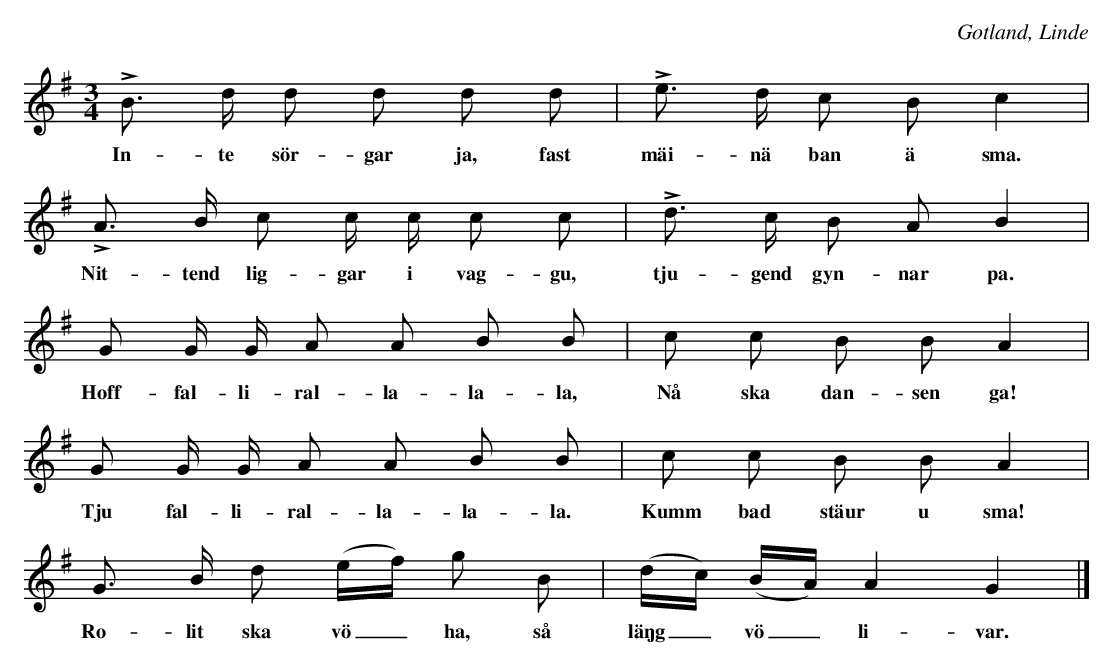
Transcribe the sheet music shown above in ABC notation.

X:1
T:
O:Gotland, Linde
M:3/4
L:1/16
K:G
LB3 d d2 d2 d2 d2|Le3 d c2 B2 c4|
w:In-te s\"or-gar ja, fast m\"ai-n\"a ban \"a sma.
LA3 B c2 c c c2 c2|Ld3 c B2 A2 B4|
w:Nit-tend lig-gar i vag-gu, tju-gend gyn-nar pa.
G2 G G A2 A2 B2 B2|c2 c2 B2 B2 A4|
w:Hoff-fal-li-ral-la-la-la, N\aa ska dan-sen ga!
G2 G G A2 A2 B2 B2|c2 c2 B2 B2 A4|
w:Tju fal-li-ral-la-la-la. Kumm bad st\"aur u sma!
G3 B d2 (ef) g2 B2|(dc) (BA) A4 G4|]
w:Ro-lit ska v\"o_ ha, s\aa l\"aŋg_ v\"o_ li-var.
